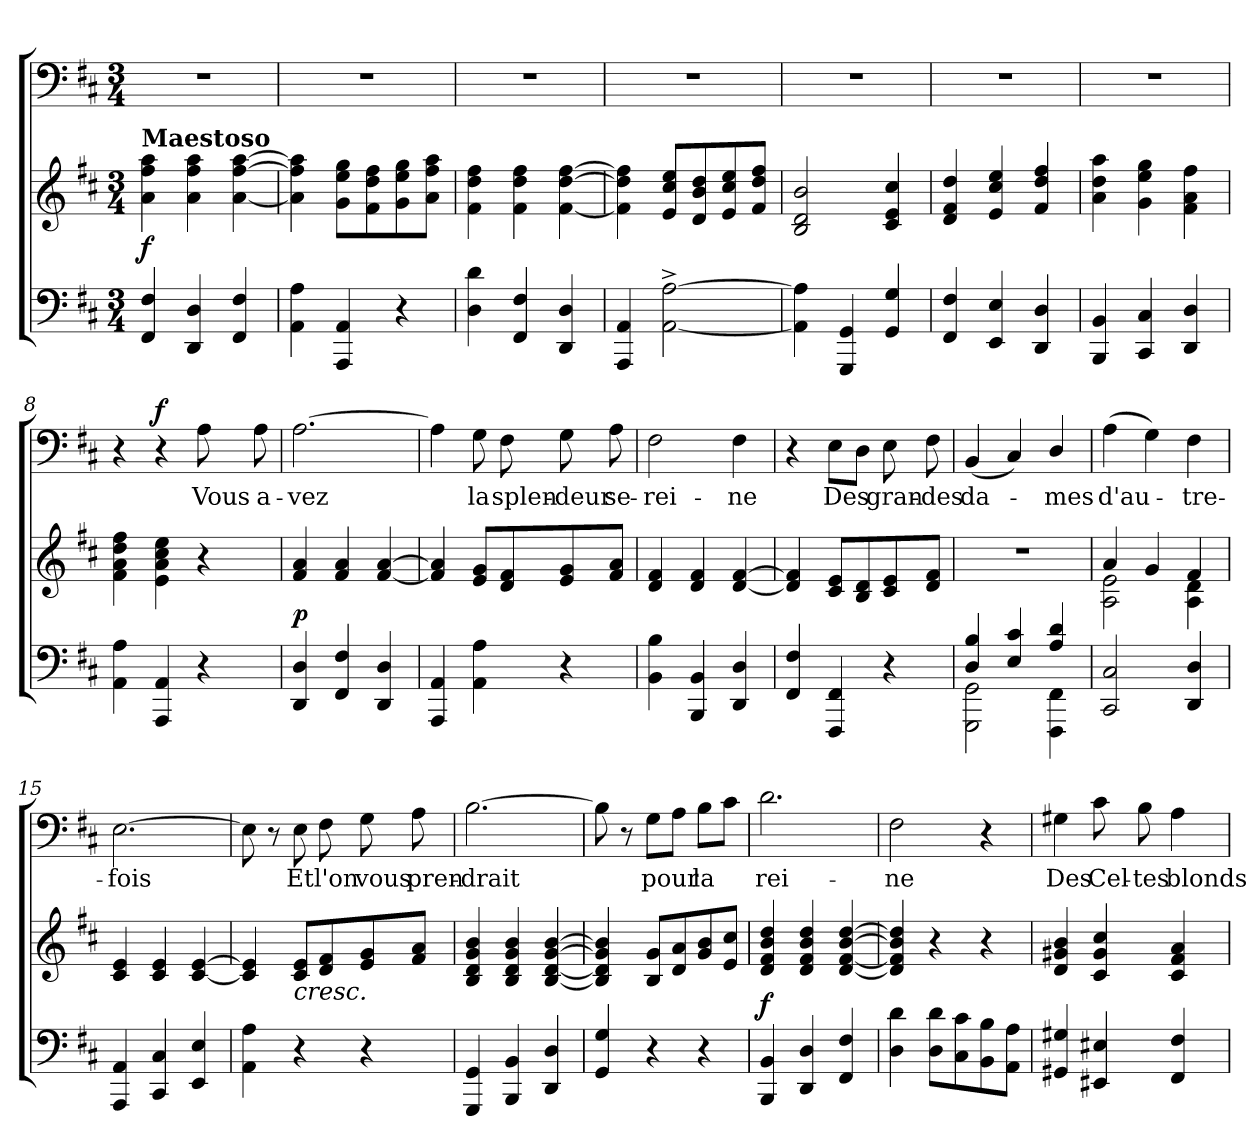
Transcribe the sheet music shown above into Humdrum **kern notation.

**kern	**kern	**dynam	**kern	**text	**dynam
*part2	*part2	*part2	*part1	*part1	*part1
*staff3	*staff2	*staff2/3	*staff1	*staff1	*staff1
*clefF4	*clefG2	*	*clefF4	*	*
*k[f#c#]	*k[f#c#]	*	*k[f#c#]	*	*
*D:	*D:	*	*D:	*	*
*M3/4	*M3/4	*	*M3/4	*	*
=1	=1	=1	=1	=1	=1
!	!LO:TX:a:B:t=Maestoso	!	!	!	!
!	!	!LO:DY:b	!	!	!
4FF#/ 4F#/	4a\ 4ff#\ 4aa\	f	2.r	.	.
4DD/ 4D/	4a\ 4ff#\ 4aa\	.	.	.	.
4FF#/ 4F#/	[<4a\ [>4ff#\ [>4aa\	.	.	.	.
=2	=2	=2	=2	=2	=2
4AA\ 4A\	4a\] 4ff#\] 4aa\]	.	2.r	.	.
4AAA/ 4AA/	8g\ 8ee\ 8gg\L	.	.	.	.
.	8f#\ 8dd\ 8ff#\	.	.	.	.
4r	8g\ 8ee\ 8gg\	.	.	.	.
.	8a\ 8ff#\ 8aa\J	.	.	.	.
=3	=3	=3	=3	=3	=3
4D\ 4d\	4f#\ 4dd\ 4ff#\	.	2.r	.	.
4FF#/ 4F#/	4f#\ 4dd\ 4ff#\	.	.	.	.
4DD/ 4D/	[<4f#\ [>4dd\ [>4ff#\	.	.	.	.
=4	=4	=4	=4	=4	=4
4AAA/ 4AA/	4f#\] 4dd\] 4ff#\]	.	2.r	.	.
[<2AA\^> [>2A\^>	8e/ 8cc#/ 8ee/L	.	.	.	.
.	8d/ 8b/ 8dd/	.	.	.	.
.	8e/ 8cc#/ 8ee/	.	.	.	.
.	8f#/ 8dd/ 8ff#/J	.	.	.	.
=5	=5	=5	=5	=5	=5
4AA\] 4A\]	2B/ 2d/ 2b/	.	2.r	.	.
4GGG/ 4GG/	.	.	.	.	.
4GG/ 4G/	4c#/ 4e/ 4cc#/	.	.	.	.
=6	=6	=6	=6	=6	=6
4FF#/ 4F#/	4d/ 4f#/ 4dd/	.	2.r	.	.
4EE/ 4E/	4e/ 4cc#/ 4ee/	.	.	.	.
4DD/ 4D/	4f#/ 4dd/ 4ff#/	.	.	.	.
!!LO:LB:g=z
=7	=7	=7	=7	=7	=7
!	!	!	!LO:N:vis=1	!	!
4BBB/ 4BB/	4a\ 4dd\ 4aa\	.	2.r	.	.
4CC#/ 4C#/	4g\ 4ee\ 4gg\	.	.	.	.
4DD/ 4D/	4f#\ 4a\ 4ff#\	.	.	.	.
=8	=8	=8	=8	=8	=8
4AA\ 4A\	4f#\ 4a\ 4dd\ 4ff#\	.	4r	.	.
!	!	!	!	!	!LO:DY:a
4AAA/ 4AA/	4e\ 4a\ 4cc#\ 4ee\	.	4r	.	f
!	!	!	!	!LO:LY:b	!
4r	4r	.	8A\	Vous	.
!	!	!	!	!LO:LY:b	!
.	.	.	8A\	a-	.
=9	=9	=9	=9	=9	=9
!	!	!LO:DY:a=2	!	!LO:LY:b	!
4DD/ 4D/	4f#/ 4a/	p	[>2.A\	-vez	.
4FF#/ 4F#/	4f#/ 4a/	.	.	.	.
4DD/ 4D/	[4f#/ [4a/	.	.	.	.
=10	=10	=10	=10	=10	=10
4AAA/ 4AA/	4f#/] 4a/]	.	4A\]	.	.
!	!	!	!	!LO:LY:b	!
4AA\ 4A\	8e/ 8g/L	.	8G\	la	.
!	!	!	!	!LO:LY:b	!
.	8d/ 8f#/	.	8F#\	splen-	.
!	!	!	!	!LO:LY:b	!
4r	8e/ 8g/	.	8G\	-deur	.
!	!	!	!	!LO:LY:b	!
.	8f#/ 8a/J	.	8A\	se-	.
=11	=11	=11	=11	=11	=11
!	!	!	!	!LO:LY:b	!
4BB\ 4B\	4d/ 4f#/	.	2F#\	-rei-	.
4BBB/ 4BB/	4d/ 4f#/	.	.	.	.
!	!	!	!	!LO:LY:b	!
4DD/ 4D/	[4d/ [4f#/	.	4F#\	-ne	.
=12	=12	=12	=12	=12	=12
4FF#/ 4F#/	4d/] 4f#/]	.	4r	.	.
!	!	!	!	!LO:LY:b	!
4FFF#/ 4FF#/	8c#/ 8e/L	.	8E\L	Des	.
.	8B/ 8d/	.	8D\J	.	.
!	!	!	!	!LO:LY:b	!
4r	8c#/ 8e/	.	8E\	gran-	.
!	!	!	!	!LO:LY:b	!
.	8d/ 8f#/J	.	8F#\	-des	.
!!LO:LB:g=z
=13	=13	=13	=13	=13	=13
*^	*	*	*	*	*
!	!	!LO:N:vis=1	!	!	!LO:LY:b	!
4D/ 4B/	2GGG\ 2GG\	2.r	.	(<4BB/	da-	.
4E/ 4c#/	.	.	.	4C#/)	.	.
!	!	!	!	!	!LO:LY:b	!
4A/ 4d/	4FFF#\ 4FF#\	.	.	4D/	-mes	.
=14	=14	=14	=14	=14	=14	=14
*	*	*^	*	*	*	*
!	!	!	!	!	!	!LO:LY:b	!
*v	*v	*	*	*	*	*	*
2CC#/ 2C#/	4a/	2A\ 2e\	.	(>4A\	d'au-	.
.	4g/	.	.	4G\)	.	.
!	!	!	!	!	!LO:LY:b	!
4DD/ 4D/	4f#/	4A\ 4d\	.	4F#\	-tre-	.
=15	=15	=15	=15	=15	=15	=15
!	!	!	!	!	!LO:LY:b	!
*	*v	*v	*	*	*	*
4AAA/ 4AA/	4c#/ 4e/	.	[2.E\	-fois	.
4CC#/ 4C#/	4c#/ 4e/	.	.	.	.
4EE/ 4E/	[4c#/ [4e/	.	.	.	.
=16	=16	=16	=16	=16	=16
4AA\ 4A\	4c#/] 4e/]	.	8E\]	.	.
.	.	.	8r	.	.
!	!LO:TX:b:i:t=cresc.	!	!	!	!
!	!	!	!	!LO:LY:b	!
4r	8c#/ 8e/L	.	8E\	Et	.
!	!	!	!	!LO:LY:b	!
.	8d/ 8f#/	.	8F#\	l'on	.
!	!	!	!	!LO:LY:b	!
4r	8e/ 8g/	.	8G\	vous	.
!	!	!	!	!LO:LY:b	!
.	8f#/ 8a/J	.	8A\	pren-	.
=17	=17	=17	=17	=17	=17
!	!	!	!	!LO:LY:b	!
4GGG/ 4GG/	4B/ 4d/ 4g/ 4b/	.	[>2.B\	-drait	.
4BBB/ 4BB/	4B/ 4d/ 4g/ 4b/	.	.	.	.
4DD/ 4D/	[4B/ [4d/ [4g/ [4b/	.	.	.	.
=18	=18	=18	=18	=18	=18
4GG/ 4G/	4B/] 4d/] 4g/] 4b/]	.	8B\]	.	.
.	.	.	8r	.	.
!	!	!	!	!LO:LY:b	!
4r	8B/ 8g/L	.	8G\L	pour	.
.	8d/ 8a/	.	8A\J	.	.
!	!	!	!	!LO:LY:b	!
4r	8g/ 8b/	.	8B\L	la	.
.	8e/ 8cc#/J	.	8c#\J	.	.
!!LO:LB:g=z
=19	=19	=19	=19	=19	=19
!	!	!LO:DY:a=2	!	!LO:LY:b	!
4BBB/ 4BB/	4d/ 4f#/ 4b/ 4dd/	f	2.d\	rei-	.
4DD/ 4D/	4d/ 4f#/ 4b/ 4dd/	.	.	.	.
4FF#/ 4F#/	[4d/ [4f#/ [4b/ [4dd/	.	.	.	.
=20	=20	=20	=20	=20	=20
!	!	!	!	!LO:LY:b	!
4D\ 4d\	4d/] 4f#/] 4b/] 4dd/]	.	2F#\	-ne	.
8D\ 8d\L	4r	.	.	.	.
8C#\ 8c#\	.	.	.	.	.
8BB\ 8B\	4r	.	4r	.	.
8AA\ 8A\J	.	.	.	.	.
=21	=21	=21	=21	=21	=21
!	!	!	!	!LO:LY:b	!
4GG#X/ 4G#X/	4d/ 4g#X/ 4b/	.	4G#X\	Des	.
!	!	!	!	!LO:LY:b	!
4EE#X/ 4E#X/	4c#/ 4g#/ 4cc#/	.	8c#\	Cel-	.
!	!	!	!	!LO:LY:b	!
.	.	.	8B\	-tes	.
!	!	!	!	!LO:LY:b	!
4FF#/ 4F#/	4c#/ 4f#/ 4a/	.	4A\	blonds	.
=	=	=	=	=	=
*-	*-	*-	*-	*-	*-
